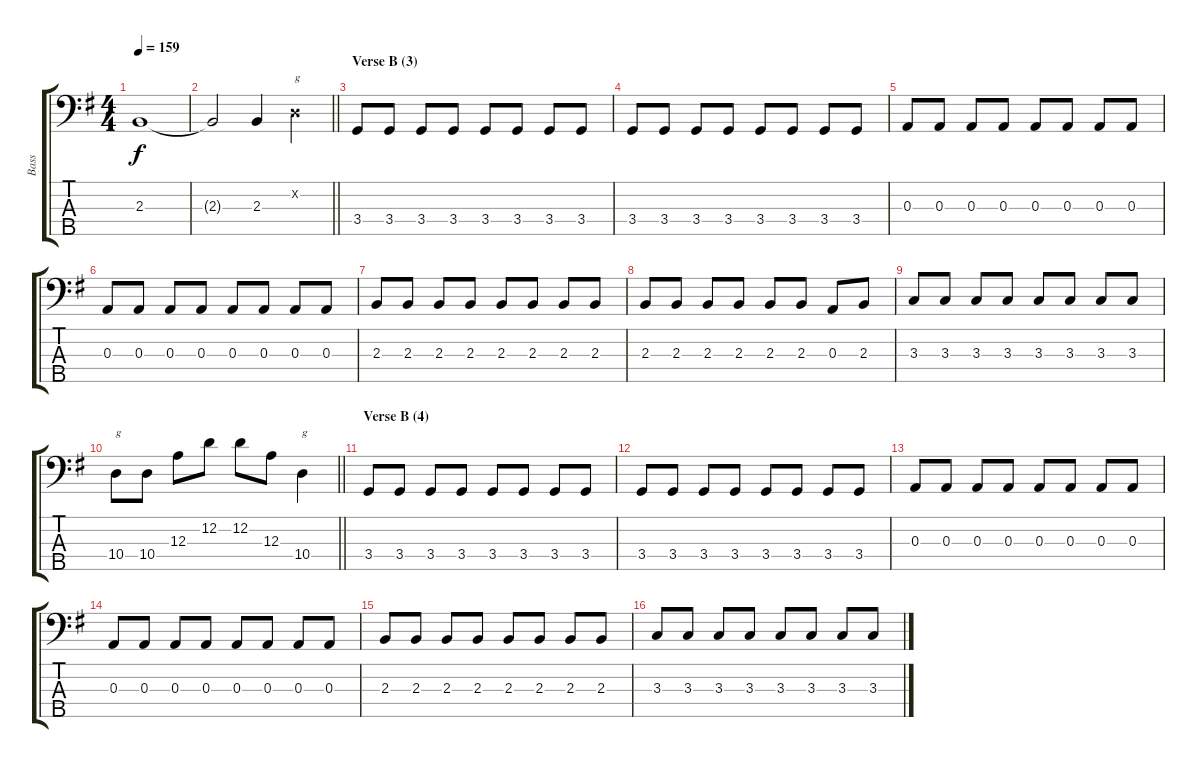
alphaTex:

\track ("Bass" "Bass") {instrument electricbassfinger}
\staff {score tabs}
\tuning (G2 D2 A1 E1 B0) {hide}
\ts (4 4)
\tempo 159
\clef f4
\ks g
2.3.1{dy f} |
\barLineRight lightlight
2.3{t}.2 2.3.4 0.2{x}.4{txt "g"} |
\section ("" "Verse B (3)")
3.4.8 3.4.8 3.4.8 3.4.8 3.4.8 3.4.8 3.4.8 3.4.8 |
3.4.8 3.4.8 3.4.8 3.4.8 3.4.8 3.4.8 3.4.8 3.4.8 |
0.3.8 0.3.8 0.3.8 0.3.8 0.3.8 0.3.8 0.3.8 0.3.8 |
0.3.8 0.3.8 0.3.8 0.3.8 0.3.8 0.3.8 0.3.8 0.3.8 |
2.3.8 2.3.8 2.3.8 2.3.8 2.3.8 2.3.8 2.3.8 2.3.8 |
2.3.8 2.3.8 2.3.8 2.3.8 2.3.8 2.3.8 0.3.8 2.3.8 |
3.3.8 3.3.8 3.3.8 3.3.8 3.3.8 3.3.8 3.3.8 3.3.8 |
\barLineRight lightlight
10.4.8{txt "g"} 10.4.8 12.3.8 12.2.8 12.2.8 12.3.8 10.4.4{txt "g"} |
\section ("" "Verse B (4)")
3.4.8 3.4.8 3.4.8 3.4.8 3.4.8 3.4.8 3.4.8 3.4.8 |
3.4.8 3.4.8 3.4.8 3.4.8 3.4.8 3.4.8 3.4.8 3.4.8 |
0.3.8 0.3.8 0.3.8 0.3.8 0.3.8 0.3.8 0.3.8 0.3.8 |
0.3.8 0.3.8 0.3.8 0.3.8 0.3.8 0.3.8 0.3.8 0.3.8 |
2.3.8 2.3.8 2.3.8 2.3.8 2.3.8 2.3.8 2.3.8 2.3.8 |
3.3.8 3.3.8 3.3.8 3.3.8 3.3.8 3.3.8 3.3.8 3.3.8
